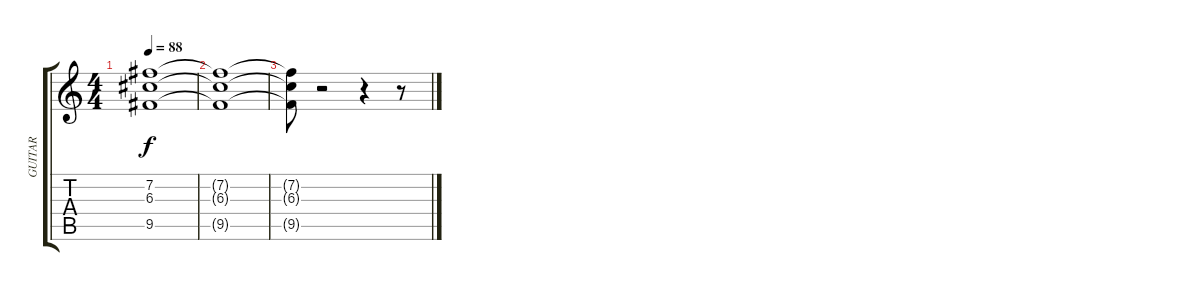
\track ("GUITAR" "GUITAR") {instrument electricguitarjazz}
\staff {score tabs}
\tuning (E4 B3 G3 D3 A2 E2) {hide}
\ts (4 4)
\tempo 88
\clef g2
\ks c
(7.2 6.3 9.5).1{dy f} |
(7.2{t} 6.3{t} 9.5{t}).1 |
(7.2{t} 6.3{t} 9.5{t}).8 r.2 r.4 r.8
